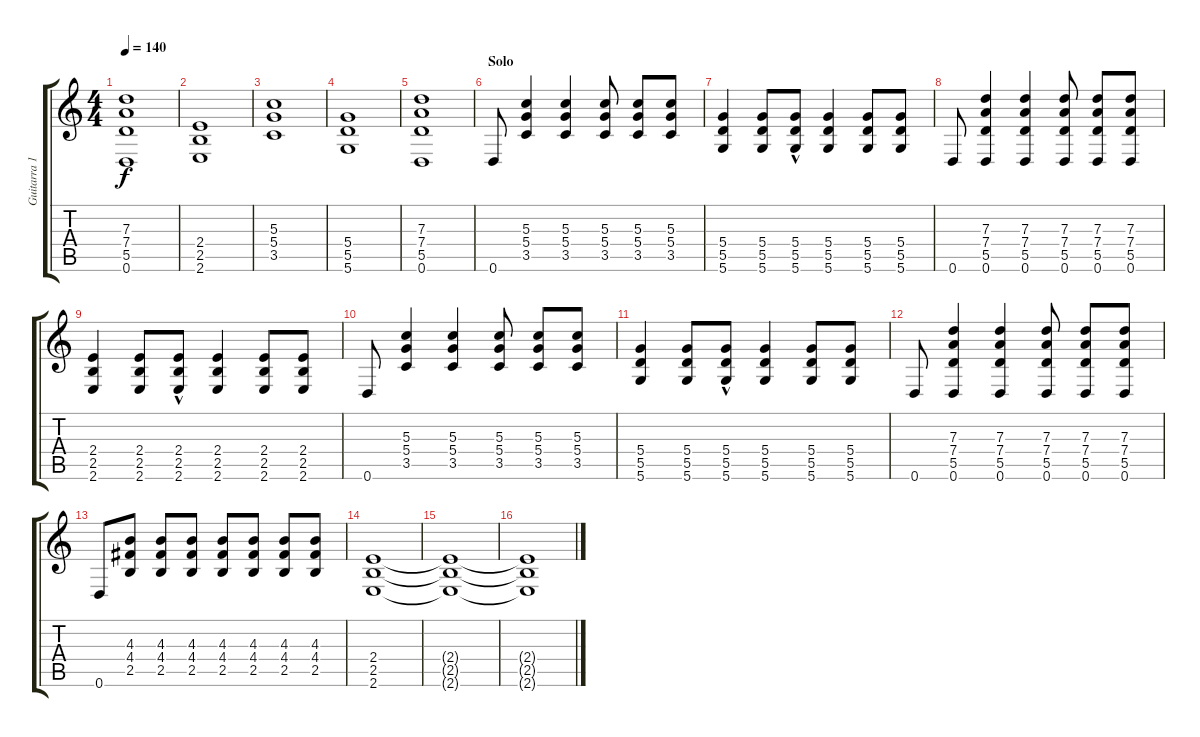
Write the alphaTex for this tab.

\track ("Guitarra 1" "Guitarra 1") {instrument distortionguitar}
\staff {score tabs}
\tuning (E4 B3 G3 D3 A2 D2) {hide}
\ts (4 4)
\tempo 140
\clef g2
\ks c
(7.3 7.4 5.5 0.6).1{dy f} |
(2.4 2.5 2.6).1 |
(5.3 5.4 3.5).1 |
(5.4 5.5 5.6).1 |
(7.3 7.4 5.5 0.6).1 |
\section ("" "Solo")
0.6.8 (5.3 5.4 3.5).4 (5.3 5.4 3.5).4 (5.3 5.4 3.5).8 (5.3 5.4 3.5).8 (5.3 5.4 3.5).8 |
(5.4 5.5 5.6).4 (5.4 5.5 5.6).8 (5.4{hac} 5.5 5.6).8 (5.4 5.5 5.6).4 (5.4 5.5 5.6).8 (5.4 5.5 5.6).8 |
0.6.8 (7.3 7.4 5.5 0.6).4 (7.3 7.4 5.5 0.6).4 (7.3 7.4 5.5 0.6).8 (7.3 7.4 5.5 0.6).8 (7.3 7.4 5.5 0.6).8 |
(2.4 2.5 2.6).4 (2.4 2.5 2.6).8 (2.4{hac} 2.5 2.6).8 (2.4 2.5 2.6).4 (2.4 2.5 2.6).8 (2.4 2.5 2.6).8 |
0.6.8 (5.3 5.4 3.5).4 (5.3 5.4 3.5).4 (5.3 5.4 3.5).8 (5.3 5.4 3.5).8 (5.3 5.4 3.5).8 |
(5.4 5.5 5.6).4 (5.4 5.5 5.6).8 (5.4{hac} 5.5 5.6).8 (5.4 5.5 5.6).4 (5.4 5.5 5.6).8 (5.4 5.5 5.6).8 |
0.6.8 (7.3 7.4 5.5 0.6).4 (7.3 7.4 5.5 0.6).4 (7.3 7.4 5.5 0.6).8 (7.3 7.4 5.5 0.6).8 (7.3 7.4 5.5 0.6).8 |
0.6.8 (4.3 4.4 2.5).8 (4.3 4.4 2.5).8 (4.3 4.4 2.5).8 (4.3 4.4 2.5).8 (4.3 4.4 2.5).8 (4.3 4.4 2.5).8 (4.3 4.4 2.5).8 |
(2.4 2.5 2.6).1 |
(2.4{t} 2.5{t} 2.6{t}).1 |
(2.4{t} 2.5{t} 2.6{t}).1
